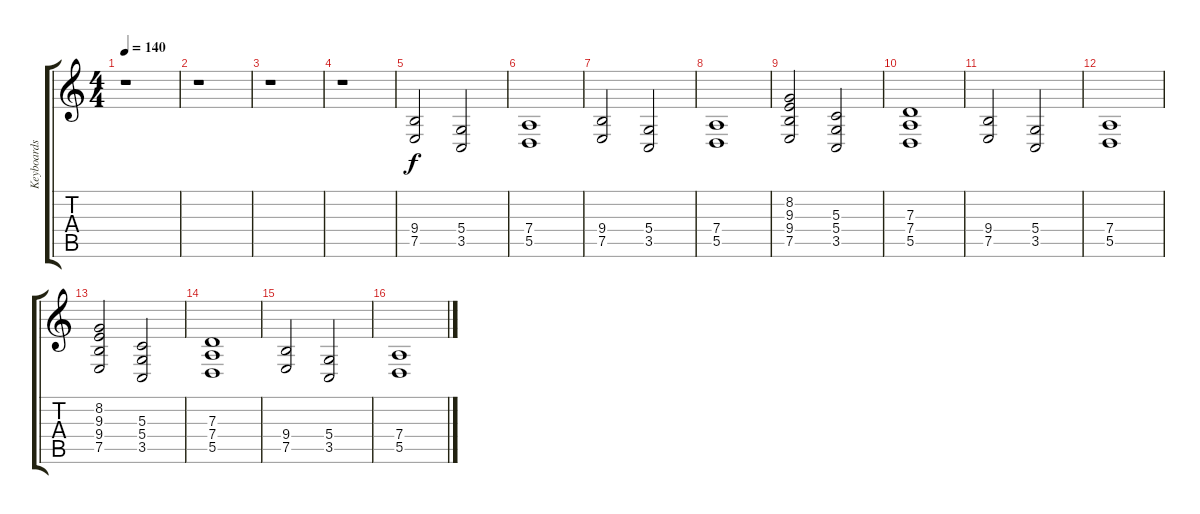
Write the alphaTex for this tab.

\track ("Keyboards 2" "Keyboards ") {instrument stringensemble2}
\staff {score tabs}
\tuning (E4 B3 G3 D3 A2 E2) {hide}
\ts (4 4)
\tempo 140
\clef g2
\ks c
r.1{dy f instrument stringensemble2} |
r.1 |
r.1 |
r.1 |
(9.4 7.5).2 (5.4 3.5).2 |
(7.4 5.5).1 |
(9.4 7.5).2 (5.4 3.5).2 |
(7.4 5.5).1 |
(8.2 9.3 9.4 7.5).2 (5.3 5.4 3.5).2 |
(7.3 7.4 5.5).1 |
(9.4 7.5).2 (5.4 3.5).2 |
(7.4 5.5).1 |
(8.2 9.3 9.4 7.5).2 (5.3 5.4 3.5).2 |
(7.3 7.4 5.5).1 |
(9.4 7.5).2 (5.4 3.5).2 |
(7.4 5.5).1
